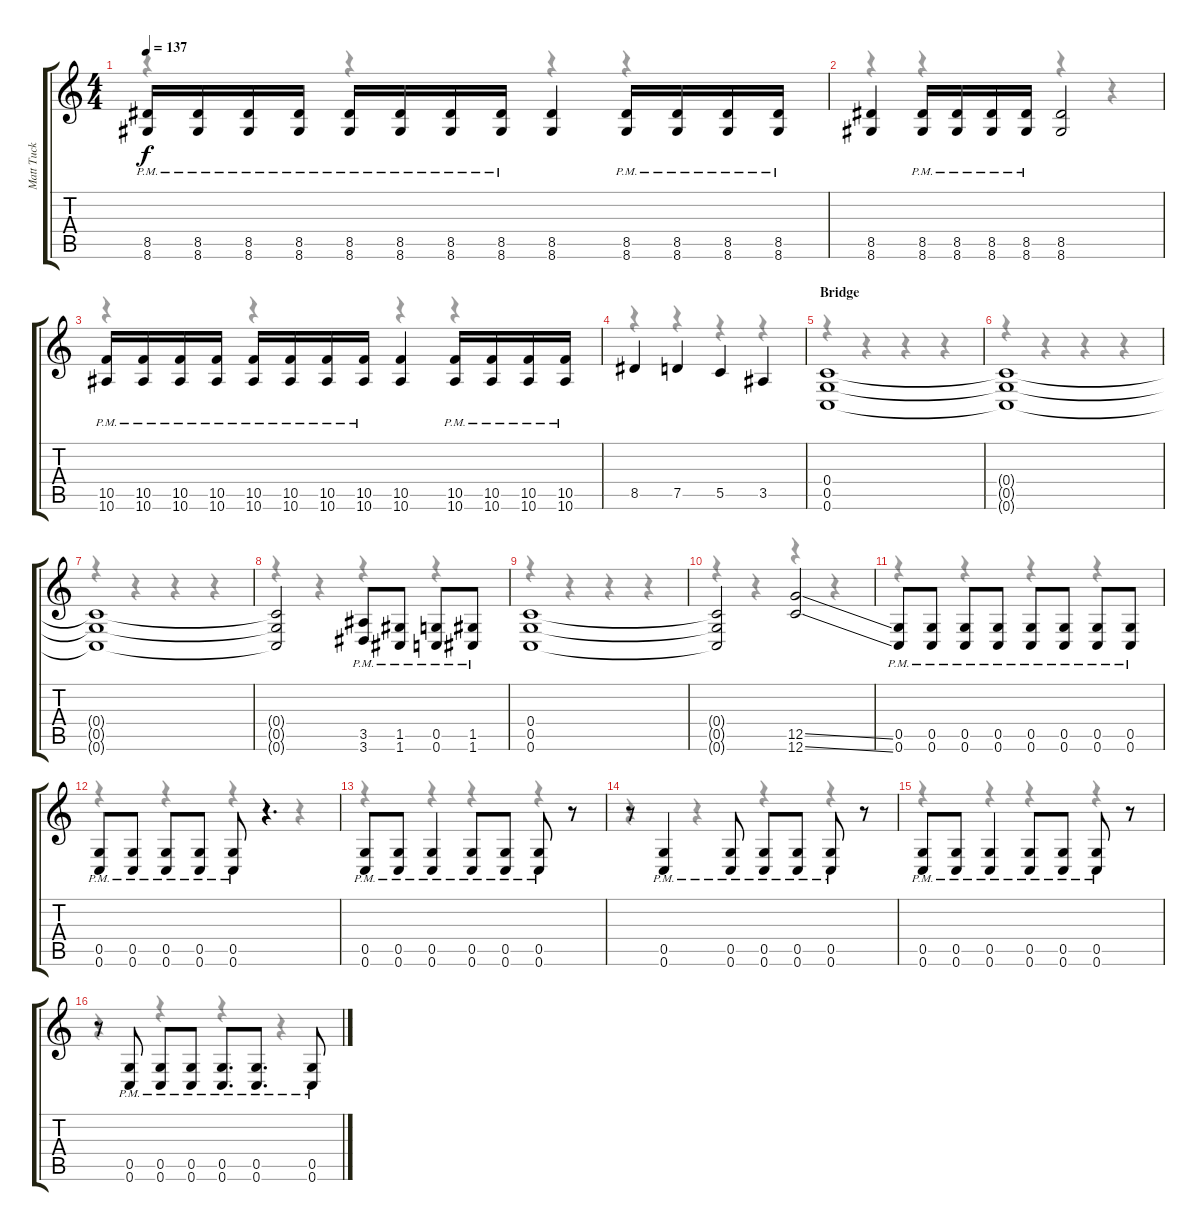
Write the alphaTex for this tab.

\track ("Matt Tuck (Rhythm Guitar)" "Matt Tuck ") {instrument distortionguitar}
\staff {score tabs}
\tuning (D4 A3 F3 C3 G2 C2) {hide}
\voice
\ts (4 4)
\tempo 137
\clef g2
\ks c
(8.5{pm} 8.6{pm}).16{dy f} (8.5{pm} 8.6{pm}).16 (8.5{pm} 8.6{pm}).16 (8.5{pm} 8.6{pm}).16 (8.5{pm} 8.6{pm}).16 (8.5{pm} 8.6{pm}).16 (8.5{pm} 8.6{pm}).16 (8.5{pm} 8.6{pm}).16 (8.5 8.6).4 (8.5{pm} 8.6{pm}).16 (8.5{pm} 8.6{pm}).16 (8.5{pm} 8.6{pm}).16 (8.5{pm} 8.6{pm}).16 |
(8.5 8.6).4 (8.5{pm} 8.6{pm}).16 (8.5{pm} 8.6{pm}).16 (8.5{pm} 8.6{pm}).16 (8.5{pm} 8.6{pm}).16 (8.5 8.6).2 |
(10.5{pm} 10.6{pm}).16 (10.5{pm} 10.6{pm}).16 (10.5{pm} 10.6{pm}).16 (10.5{pm} 10.6{pm}).16 (10.5{pm} 10.6{pm}).16 (10.5{pm} 10.6{pm}).16 (10.5{pm} 10.6{pm}).16 (10.5{pm} 10.6{pm}).16 (10.5 10.6).4 (10.5{pm} 10.6{pm}).16 (10.5{pm} 10.6{pm}).16 (10.5{pm} 10.6{pm}).16 (10.5{pm} 10.6{pm}).16 |
8.5.4 7.5.4 5.5.4 3.5.4 |
\section ("" "Bridge")
(0.4 0.5 0.6).1 |
(0.4{t} 0.5{t} 0.6{t}).1 |
(0.4{t} 0.5{t} 0.6{t}).1 |
(0.4{t} 0.5{t} 0.6{t}).2 (3.5{pm} 3.6{pm}).8 (1.5{pm} 1.6{pm}).8 (0.5{pm} 0.6{pm}).8 (1.5{pm} 1.6{pm}).8 |
(0.4 0.5 0.6).1 |
(0.4{t} 0.5{t} 0.6{t}).2 (12.5{ss} 12.6{ss}).2 |
(0.5{pm} 0.6{pm}).8 (0.5{pm} 0.6{pm}).8 (0.5{pm} 0.6{pm}).8 (0.5{pm} 0.6{pm}).8 (0.5{pm} 0.6{pm}).8 (0.5{pm} 0.6{pm}).8 (0.5{pm} 0.6{pm}).8 (0.5{pm} 0.6{pm}).8 |
(0.5{pm} 0.6{pm}).8 (0.5{pm} 0.6{pm}).8 (0.5{pm} 0.6{pm}).8 (0.5{pm} 0.6{pm}).8 (0.5{pm} 0.6{pm}).8 r.4{d} |
(0.5{pm} 0.6{pm}).8 (0.5{pm} 0.6{pm}).8 (0.5{pm} 0.6{pm}).4 (0.5{pm} 0.6{pm}).8 (0.5{pm} 0.6{pm}).8 (0.5{pm} 0.6{pm}).8 r.8 |
r.8 (0.5{pm} 0.6{pm}).4 (0.5{pm} 0.6{pm}).8 (0.5{pm} 0.6{pm}).8 (0.5{pm} 0.6{pm}).8 (0.5{pm} 0.6{pm}).8 r.8 |
(0.5{pm} 0.6{pm}).8 (0.5{pm} 0.6{pm}).8 (0.5{pm} 0.6{pm}).4 (0.5{pm} 0.6{pm}).8 (0.5{pm} 0.6{pm}).8 (0.5{pm} 0.6{pm}).8 r.8 |
r.8 (0.5{pm} 0.6{pm}).8 (0.5{pm} 0.6{pm}).8 (0.5{pm} 0.6{pm}).8 (0.5{pm} 0.6{pm}).8{d} (0.5{pm} 0.6{pm}).8{d} (0.5{pm} 0.6{pm}).8
\voice
\clef g2
\ottava regular
\simile none
\ks c
r.4{dy f} r.4 r.4 r.4 |
r.4 r.4 r.4 r.4 |
r.4 r.4 r.4 r.4 |
r.4 r.4 r.4 r.4 |
r.4 r.4 r.4 r.4 |
r.4 r.4 r.4 r.4 |
r.4 r.4 r.4 r.4 |
r.4 r.4 r.4 r.4 |
r.4 r.4 r.4 r.4 |
r.4 r.4 r.4 r.4 |
r.4 r.4 r.4 r.4 |
r.4 r.4 r.4 r.4 |
r.4 r.4 r.4 r.4 |
r.4 r.4 r.4 r.4 |
r.4 r.4 r.4 r.4 |
r.4 r.4 r.4 r.4
